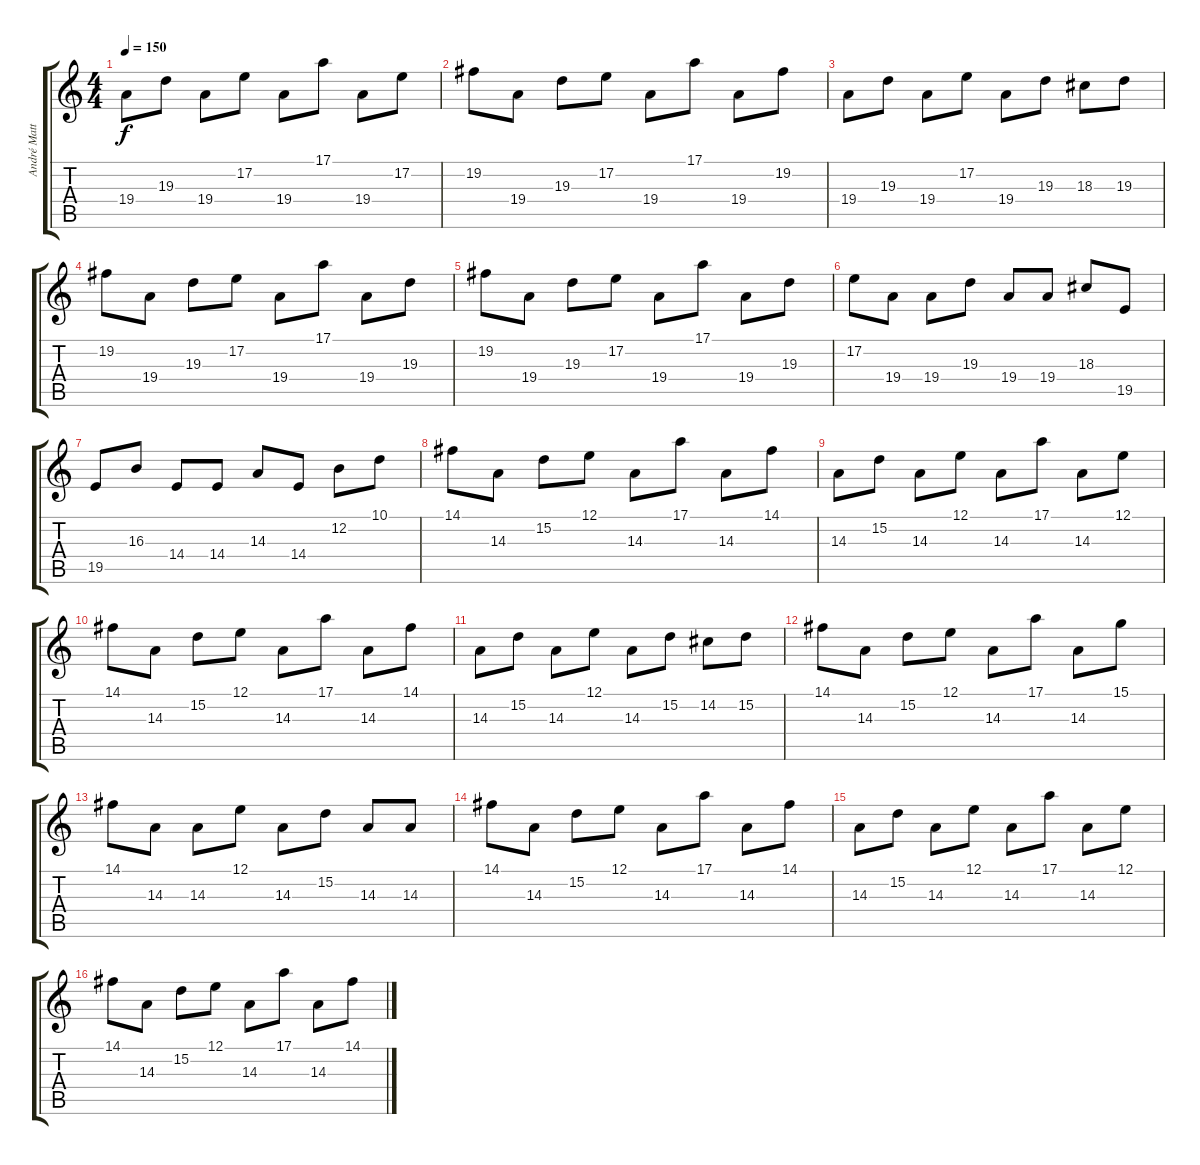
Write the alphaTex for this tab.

\track ("André Mattos (Keyboards)" "André Matt") {instrument stringensemble1}
\staff {score tabs}
\tuning (E4 B3 G3 D3 A2 E2) {hide}
\ts (4 4)
\tempo 150
\clef g2
\ks c
19.4.8{dy f} 19.3.8 19.4.8 17.2.8 19.4.8 17.1.8 19.4.8 17.2.8 |
19.2.8 19.4.8 19.3.8 17.2.8 19.4.8 17.1.8 19.4.8 19.2.8 |
19.4.8 19.3.8 19.4.8 17.2.8 19.4.8 19.3.8 18.3.8 19.3.8 |
19.2.8 19.4.8 19.3.8 17.2.8 19.4.8 17.1.8 19.4.8 19.3.8 |
19.2.8 19.4.8 19.3.8 17.2.8 19.4.8 17.1.8 19.4.8 19.3.8 |
17.2.8 19.4.8 19.4.8 19.3.8 19.4.8 19.4.8 18.3.8 19.5.8 |
19.5.8 16.3.8 14.4.8 14.4.8 14.3.8 14.4.8 12.2.8 10.1.8 |
14.1.8 14.3.8 15.2.8 12.1.8 14.3.8 17.1.8 14.3.8 14.1.8 |
14.3.8 15.2.8 14.3.8 12.1.8 14.3.8 17.1.8 14.3.8 12.1.8 |
14.1.8 14.3.8 15.2.8 12.1.8 14.3.8 17.1.8 14.3.8 14.1.8 |
14.3.8 15.2.8 14.3.8 12.1.8 14.3.8 15.2.8 14.2.8 15.2.8 |
14.1.8 14.3.8 15.2.8 12.1.8 14.3.8 17.1.8 14.3.8 15.1.8 |
14.1.8 14.3.8 14.3.8 12.1.8 14.3.8 15.2.8 14.3.8 14.3.8 |
14.1.8 14.3.8 15.2.8 12.1.8 14.3.8 17.1.8 14.3.8 14.1.8 |
14.3.8 15.2.8 14.3.8 12.1.8 14.3.8 17.1.8 14.3.8 12.1.8 |
14.1.8 14.3.8 15.2.8 12.1.8 14.3.8 17.1.8 14.3.8 14.1.8
